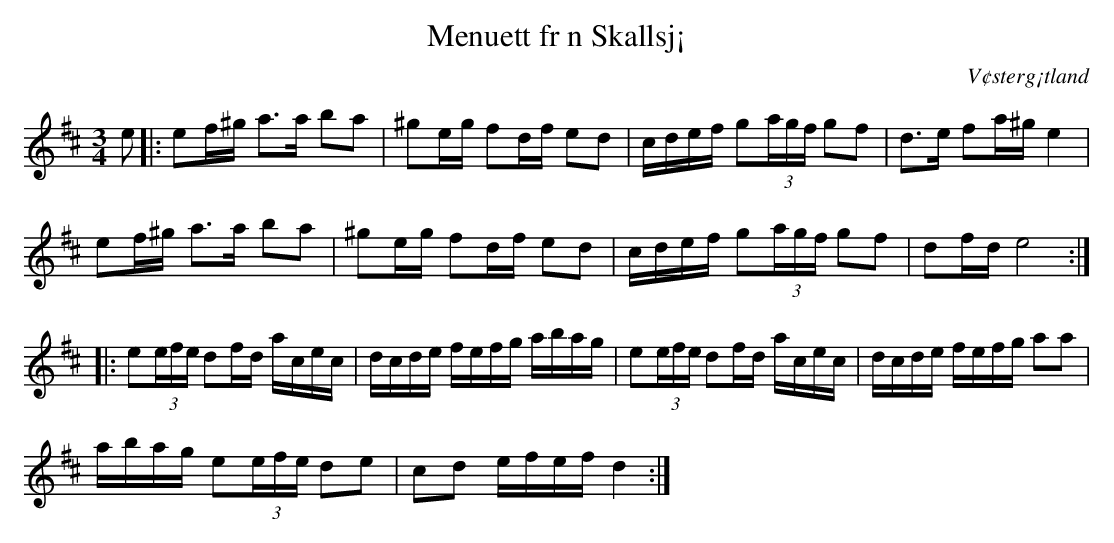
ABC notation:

X:1
T: Menuett fr n Skallsj¡
M: 3/4
O: V¢sterg¡tland
L: 1/8
K:D
e|: e2/f/^g/ a>a b2/2a| ^g2/e/g/ f2/d/f/ ed | c/d/e/f/ g(3a/g/f/ gf | d>2e f2/a/^g/ e2 |
e2/f/^g/ a>a b2/a|^g2/e/g/ f2/d/f/ ed | c/d/e/f/ g(3a/g/f/ gf| d2/f/d/ e4 :|
|:e(3e/f/e/ d2/f/d/ a/c/e/c/ |d/c/d/e/ f/e/f/g/ a/b/a/g/  |e(3e/f/e/ d2/f/d/ a/c/e/c/|d/c/d/e/ f/e/f/g/ aa  |
a/b/a/g/ e(3e/f/e/ de|cd e/f/e/f/ d2:|
